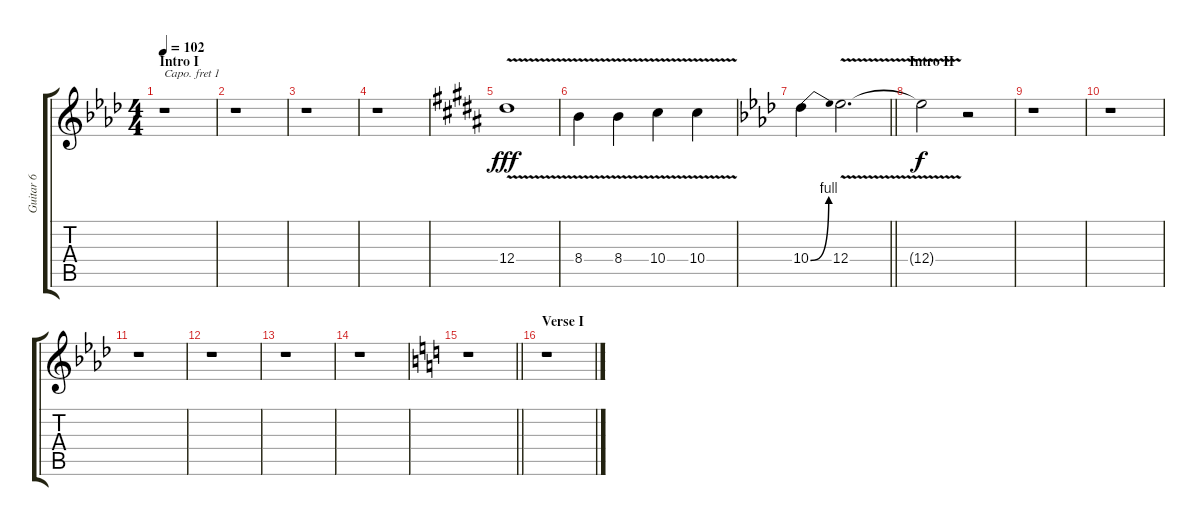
\track ("Guitar 6" "Guitar 6") {instrument distortionguitar}
\staff {score tabs}
\capo 1
\tuning (E4 B3 G3 D3 A2 E2) {hide}
\ts (4 4)
\section ("" "Intro I")
\tempo 102
\clef g2
\ks ab
r.1{dy fff instrument distortionguitar} |
r.1 |
r.1 |
r.1 |
\ks b
12.4{v}.1 |
8.4{v}.4 8.4{v}.4 10.4{v}.4 10.4{v}.4 |
\barLineRight lightlight
\ks ab
10.4{be (bend 0 0 60 4)}.4 12.4{v}.2{d} |
\section ("" "Intro II")
12.4{t}.2{dy f} r.2 |
r.1 |
r.1 |
r.1 |
r.1 |
r.1 |
r.1 |
\barLineRight lightlight
\ks c
r.1 |
\section ("" "Verse I")
r.1
